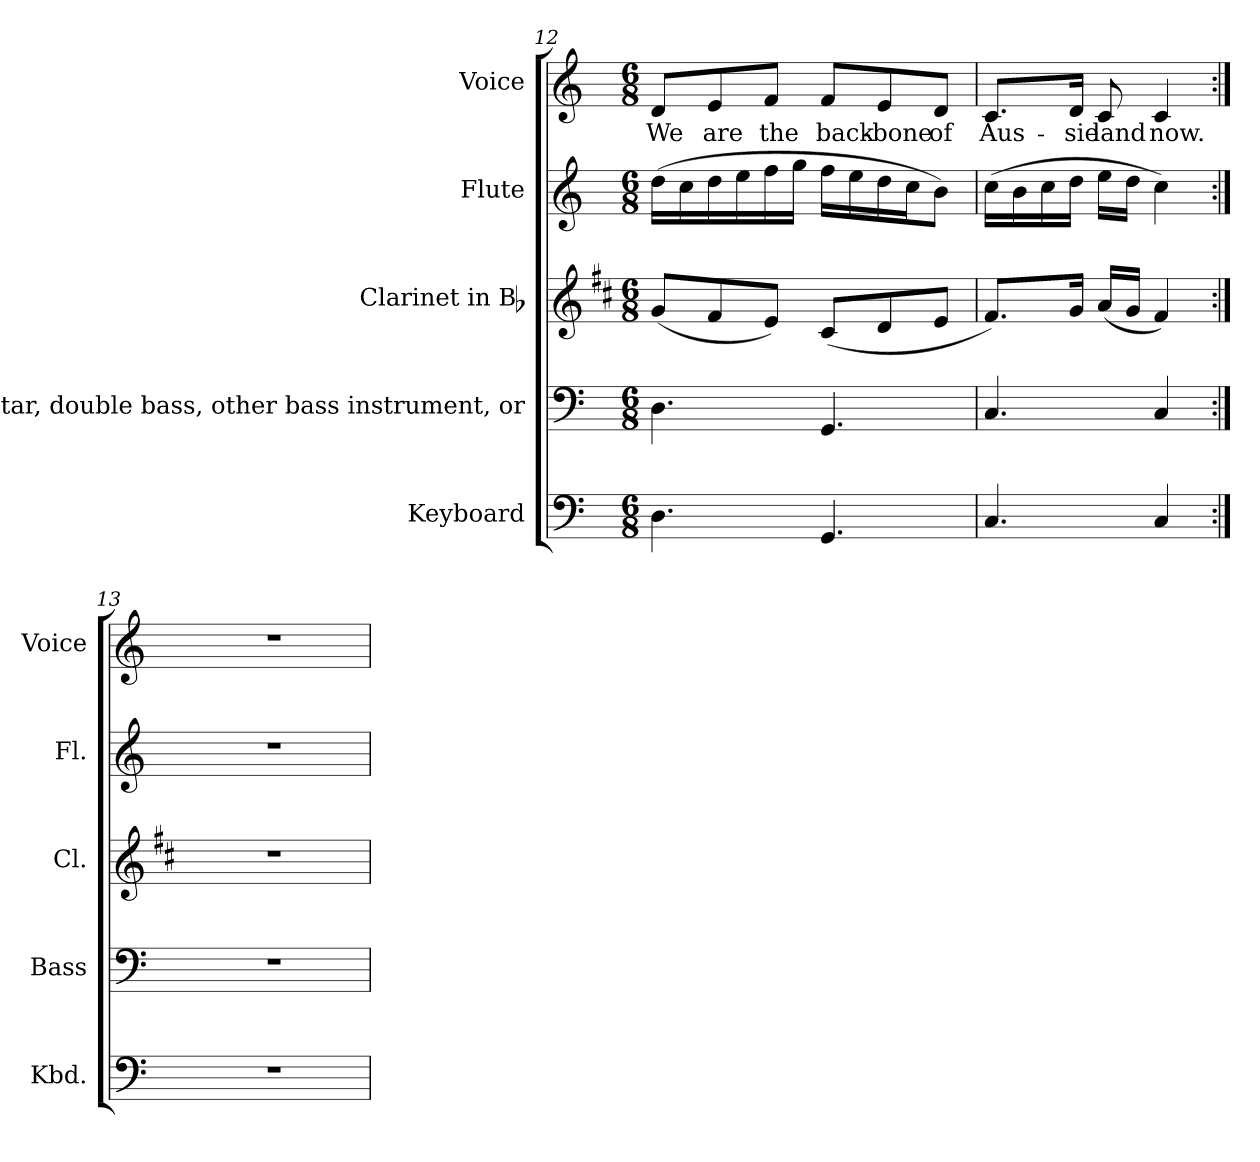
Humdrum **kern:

**kern	**kern	**kern	**kern	**kern	**text
*part5	*part4	*part3	*part2	*part1	*part1
*staff5	*staff4	*staff3	*staff2	*staff1	*staff1
*I"Keyboard	*I"Bass guitar, double bass, other bass instrument,  or	*I"Clarinet in Bb	*I"Flute	*I"Voice	*
*I'Kbd.	*I'Bass	*I'Cl.	*I'Fl.	*I'Voice	*
*clefF4	*clefF4	*clefG2	*clefG2	*clefG2	*
*	*ITrd7c12	*ITrd1c2	*	*	*
*k[]	*k[]	*k[]	*k[]	*k[]	*
*C:	*C:	*C:	*C:	*C:	*
*M6/8	*M6/8	*M6/8	*M6/8	*M6/8	*
=12	=12	=12	=12	=12	=12
!	!	!	!	!	!LO:LY:b:color=#000000
4.Di\	4.DDi\	(8fi/L	(16ddi\LL	8di/L	We
.	.	.	16cci\	.	.
!	!	!	!	!	!LO:LY:b:color=#000000
.	.	8ei/	16ddi\	8ei/	are
.	.	.	16eei\	.	.
!	!	!	!	!	!LO:LY:b:color=#000000
.	.	8di/J)	16ffi\	8fi/J	the
.	.	.	16ggi\JJ	.	.
!	!	!	!	!	!LO:LY:b:color=#000000
4.GGi/	4.GGGi/	(8Bi/L	16ffi\LL	8fi/L	back-
.	.	.	16eei\	.	.
!	!	!	!	!	!LO:LY:b:color=#000000
.	.	8ci/	16ddi\	8ei/	-bone
.	.	.	16cci\J	.	.
!	!	!	!	!	!LO:LY:b:color=#000000
.	.	8di/J	8bi\J)	8di/J	of
=13	=13	=13	=13	=13	=13
!	!	!	!	!	!LO:LY:b:color=#000000
4.Ci/	4.CCi/	8.ei/L)	(16cci\LL	8.ci/L	Aus-
.	.	.	16bi\	.	.
.	.	.	16cci\	.	.
!	!	!	!	!	!LO:LY:b:color=#000000
.	.	16fi/Jk	16ddi\JJ	16di/Jk	-sie
!	!	!	!	!	!LO:LY:b:color=#000000
.	.	(16gi/LL	16eei\LL	8ci/	land
.	.	16fi/JJ	16ddi\JJ	.	.
!	!	!	!	!	!LO:LY:b:color=#000000
4Ci/	4CCi/	4ei/)	4cci\)	4ci/	now.
=13X13:|!	=13X13:|!	=13X13:|!	=13X13:|!	=13X13:|!	=13X13:|!
!LO:N:vis=1	!LO:N:vis=1	!LO:N:vis=1	!LO:N:vis=1	!LO:N:vis=1	!
2.r	2.r	2.r	2.r	2.r	.
=	=	=	=	=	=
*-	*-	*-	*-	*-	*-
